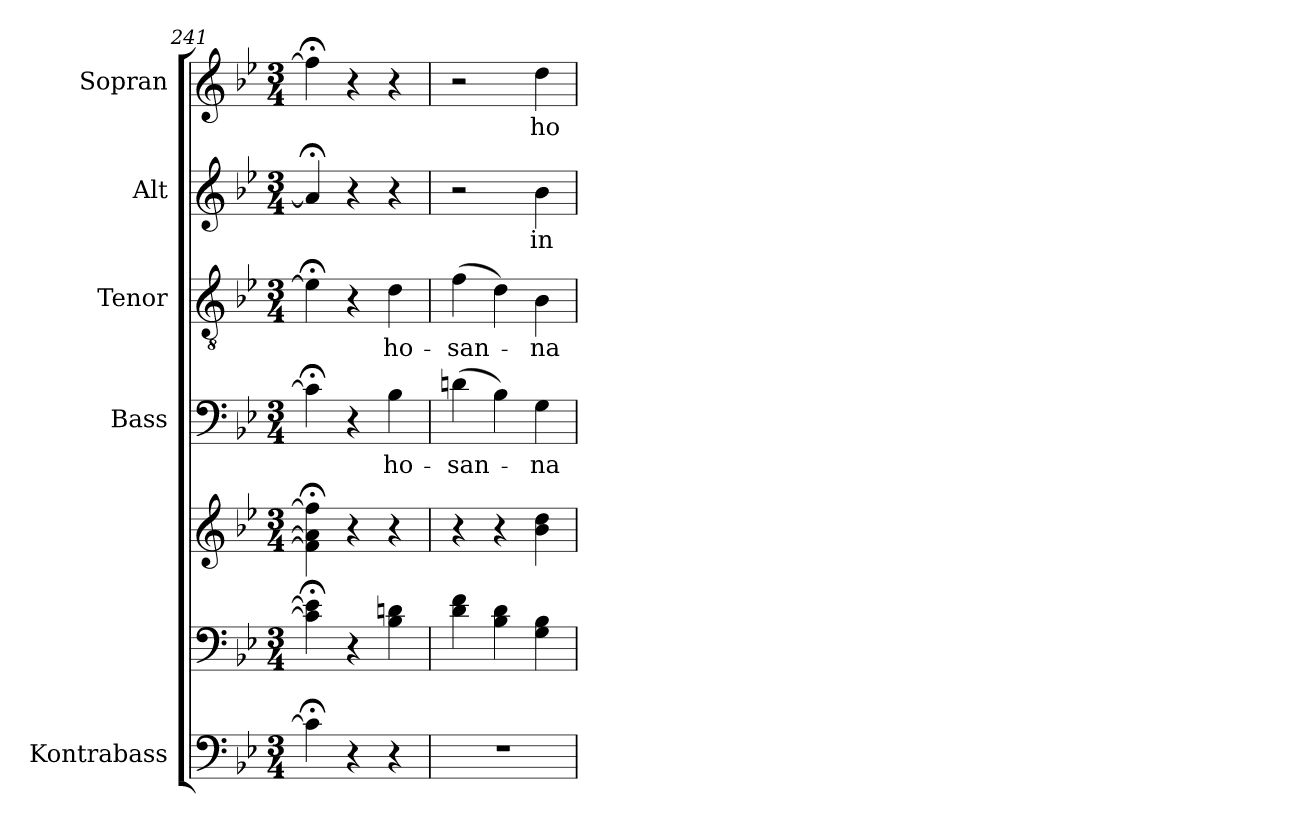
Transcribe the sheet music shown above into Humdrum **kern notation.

**kern	**kern	**kern	**kern	**text	**kern	**text	**kern	**text	**kern	**text
*part6	*part5	*part5	*part4	*part4	*part3	*part3	*part2	*part2	*part1	*part1
*staff7	*staff6	*staff5	*staff4	*staff4	*staff3	*staff3	*staff2	*staff2	*staff1	*staff1
*I"Kontrabass	*	*	*I"Bass	*	*I"Tenor	*	*I"Alt	*	*I"Sopran	*
*I'Kb.	*	*	*I'B.	*	*I'T.	*	*I'A.	*	*I'S.	*
*clefF4	*clefF4	*clefG2	*clefF4	*	*clefGv2	*	*clefG2	*	*clefG2	*
*ITrd7c12	*	*	*	*	*	*	*	*	*	*
*k[b-e-]	*k[b-e-]	*k[b-e-]	*k[b-e-]	*	*k[b-e-]	*	*k[b-e-]	*	*k[b-e-]	*
*B-:	*B-:	*B-:	*B-:	*	*B-:	*	*B-:	*	*B-:	*
*M3/4	*M3/4	*M3/4	*M3/4	*	*M3/4	*	*M3/4	*	*M3/4	*
=241	=241	=241	=241	=241	=241	=241	=241	=241	=241	=241
4C;<\]	4c\];< 4e-\];<	4f\];< 4a\];< 4ff\];<	4c;<\]	.	4e-;<\]	.	4a;</]	.	4ff;<\]	.
4r	4r	4r	4r	.	4r	.	4r	.	4r	.
!	!	!	!	!LO:LY:b	!	!LO:LY:b	!	!	!	!
4r	4B-\ 4dn\	4r	4B-\	ho-	4d\	ho-	4r	.	4r	.
=242	=242	=242	=242	=242	=242	=242	=242	=242	=242	=242
!	!	!	!	!LO:LY:b	!	!LO:LY:b	!	!	!	!
2.r	4d\ 4f\	4r	(>4dn\	-san-	(>4f\	-san-	2r	.	2r	.
.	4B-\ 4d\	4r	4B-\)	.	4d\)	.	.	.	.	.
!	!	!	!	!LO:LY:b	!	!LO:LY:b	!	!LO:LY:b	!	!LO:LY:b
.	4G\ 4B-\	4b-\ 4dd\	4G\	-na	4B-\	-na	4b-\	in	4dd\	ho-
=	=	=	=	=	=	=	=	=	=	=
*-	*-	*-	*-	*-	*-	*-	*-	*-	*-	*-
